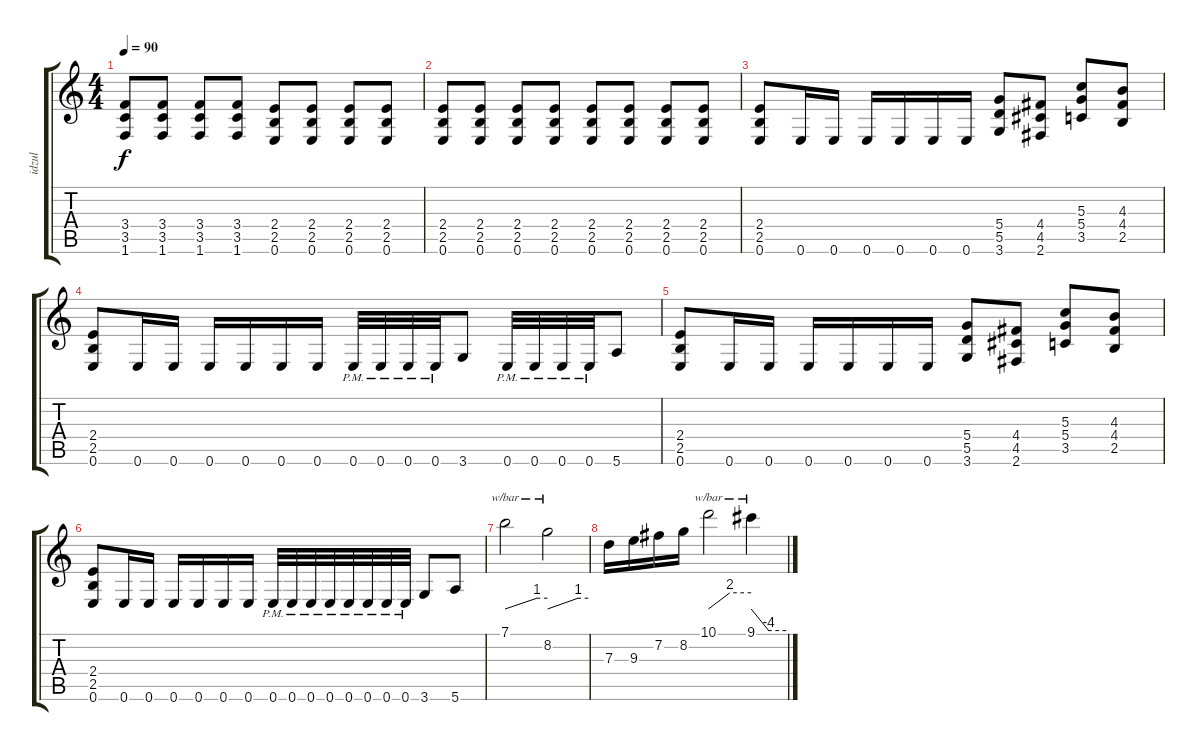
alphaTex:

\track ("idzul" "idzul") {instrument distortionguitar}
\staff {score tabs}
\tuning (E4 B3 G3 D3 A2 E2) {hide}
\ts (4 4)
\tempo 90
\clef g2
\ks c
(3.4 3.5 1.6).8{dy f} (3.4 3.5 1.6).8 (3.4 3.5 1.6).8 (3.4 3.5 1.6).8 (2.4 2.5 0.6).8 (2.4 2.5 0.6).8 (2.4 2.5 0.6).8 (2.4 2.5 0.6).8 |
(2.4 2.5 0.6).8 (2.4 2.5 0.6).8 (2.4 2.5 0.6).8 (2.4 2.5 0.6).8 (2.4 2.5 0.6).8 (2.4 2.5 0.6).8 (2.4 2.5 0.6).8 (2.4 2.5 0.6).8 |
(2.4 2.5 0.6).8 0.6.16 0.6.16 0.6.16 0.6.16 0.6.16 0.6.16 (5.4 5.5 3.6).8 (4.4 4.5 2.6).8 (5.3 5.4 3.5).8 (4.3 4.4 2.5).8 |
(2.4 2.5 0.6).8 0.6.16 0.6.16 0.6.16 0.6.16 0.6.16 0.6.16 0.6{pm}.32 0.6{pm}.32 0.6{pm}.32 0.6{pm}.32 3.6.8 0.6{pm}.32 0.6{pm}.32 0.6{pm}.32 0.6{pm}.32 5.6.8 |
(2.4 2.5 0.6).8 0.6.16 0.6.16 0.6.16 0.6.16 0.6.16 0.6.16 (5.4 5.5 3.6).8 (4.4 4.5 2.6).8 (5.3 5.4 3.5).8 (4.3 4.4 2.5).8 |
(2.4 2.5 0.6).8 0.6.16 0.6.16 0.6.16 0.6.16 0.6.16 0.6.16 0.6{pm}.32 0.6{pm}.32 0.6{pm}.32 0.6{pm}.32 0.6{pm}.32 0.6{pm}.32 0.6{pm}.32 0.6{pm}.32 3.6.8 5.6.8 |
7.1.2{tbe (custom default 0 0 45 4 60 4)} 8.2.2{tbe (custom default 0 0 45 4 60 4)} |
7.3.16 9.3.16 7.2.16 8.2.16 10.1.2{tbe (custom default 0 0 30 8 60 8)} 9.1.4{tbe (custom default 0 0 30 -16 60 -16)}
